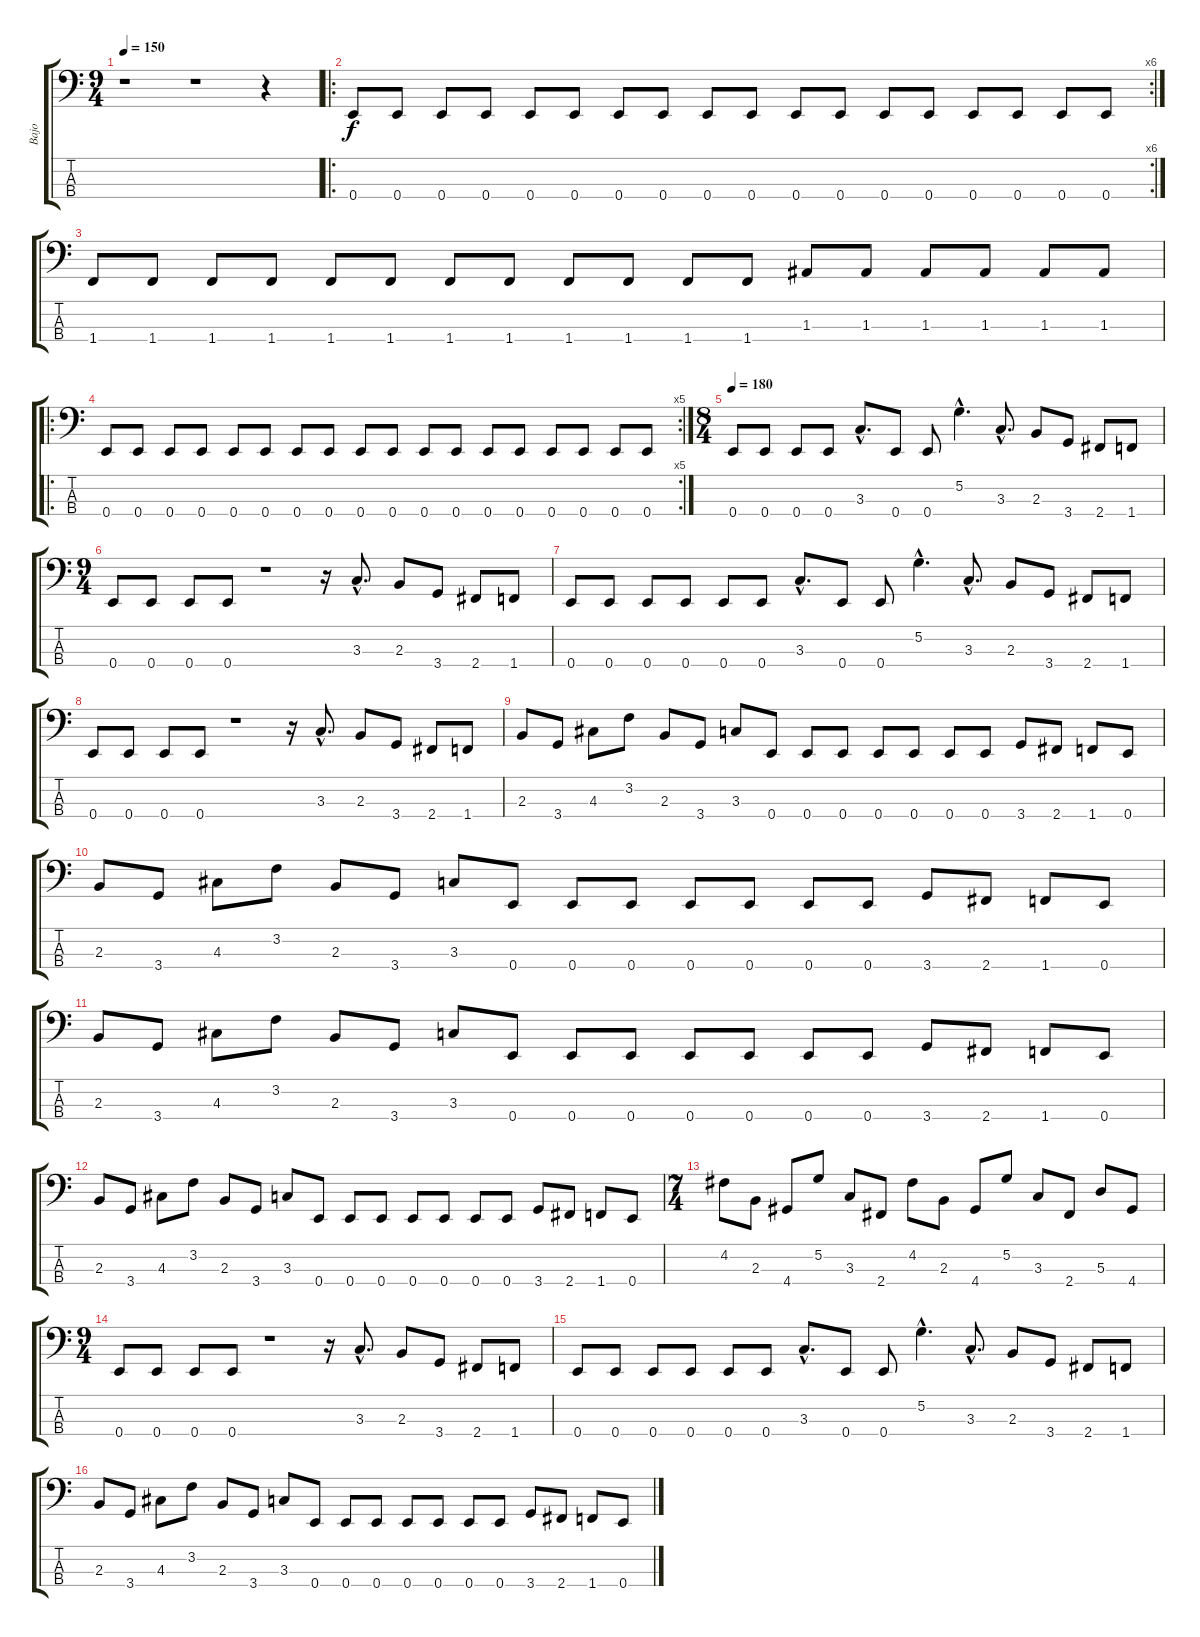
\track ("Bajo" "Bajo") {instrument electricbassfinger}
\staff {score tabs}
\tuning (G2 D2 A1 E1) {hide}
\ts (9 4)
\tempo 150
\clef f4
\ks c
r.1{dy f} r.1 r.4 |
\ro
\rc 6
0.4.8 0.4.8 0.4.8 0.4.8 0.4.8 0.4.8 0.4.8 0.4.8 0.4.8 0.4.8 0.4.8 0.4.8 0.4.8 0.4.8 0.4.8 0.4.8 0.4.8 0.4.8 |
1.4.8 1.4.8 1.4.8 1.4.8 1.4.8 1.4.8 1.4.8 1.4.8 1.4.8 1.4.8 1.4.8 1.4.8 1.3.8 1.3.8 1.3.8 1.3.8 1.3.8 1.3.8 |
\ro
\rc 5
0.4.8 0.4.8 0.4.8 0.4.8 0.4.8 0.4.8 0.4.8 0.4.8 0.4.8 0.4.8 0.4.8 0.4.8 0.4.8 0.4.8 0.4.8 0.4.8 0.4.8 0.4.8 |
\ts (8 4)
\tempo 180
0.4.8 0.4.8 0.4.8 0.4.8 3.3{hac}.8{d} 0.4.8 0.4.8 5.2{hac}.4{d} 3.3{hac}.8{d} 2.3.8 3.4.8 2.4.8 1.4.8 |
\ts (9 4)
0.4.8 0.4.8 0.4.8 0.4.8 r.1 r.16 3.3{hac}.8{d} 2.3.8 3.4.8 2.4.8 1.4.8 |
0.4.8 0.4.8 0.4.8 0.4.8 0.4.8 0.4.8 3.3{hac}.8{d} 0.4.8 0.4.8 5.2{hac}.4{d} 3.3{hac}.8{d} 2.3.8 3.4.8 2.4.8 1.4.8 |
0.4.8 0.4.8 0.4.8 0.4.8 r.1 r.16 3.3{hac}.8{d} 2.3.8 3.4.8 2.4.8 1.4.8 |
2.3.8 3.4.8 4.3.8 3.2.8 2.3.8 3.4.8 3.3.8 0.4.8 0.4.8 0.4.8 0.4.8 0.4.8 0.4.8 0.4.8 3.4.8 2.4.8 1.4.8 0.4.8 |
2.3.8 3.4.8 4.3.8 3.2.8 2.3.8 3.4.8 3.3.8 0.4.8 0.4.8 0.4.8 0.4.8 0.4.8 0.4.8 0.4.8 3.4.8 2.4.8 1.4.8 0.4.8 |
2.3.8 3.4.8 4.3.8 3.2.8 2.3.8 3.4.8 3.3.8 0.4.8 0.4.8 0.4.8 0.4.8 0.4.8 0.4.8 0.4.8 3.4.8 2.4.8 1.4.8 0.4.8 |
2.3.8 3.4.8 4.3.8 3.2.8 2.3.8 3.4.8 3.3.8 0.4.8 0.4.8 0.4.8 0.4.8 0.4.8 0.4.8 0.4.8 3.4.8 2.4.8 1.4.8 0.4.8 |
\ts (7 4)
4.2.8 2.3.8 4.4.8 5.2.8 3.3.8 2.4.8 4.2.8 2.3.8 4.4.8 5.2.8 3.3.8 2.4.8 5.3.8 4.4.8 |
\ts (9 4)
0.4.8 0.4.8 0.4.8 0.4.8 r.1 r.16 3.3{hac}.8{d} 2.3.8 3.4.8 2.4.8 1.4.8 |
0.4.8 0.4.8 0.4.8 0.4.8 0.4.8 0.4.8 3.3{hac}.8{d} 0.4.8 0.4.8 5.2{hac}.4{d} 3.3{hac}.8{d} 2.3.8 3.4.8 2.4.8 1.4.8 |
2.3.8 3.4.8 4.3.8 3.2.8 2.3.8 3.4.8 3.3.8 0.4.8 0.4.8 0.4.8 0.4.8 0.4.8 0.4.8 0.4.8 3.4.8 2.4.8 1.4.8 0.4.8
